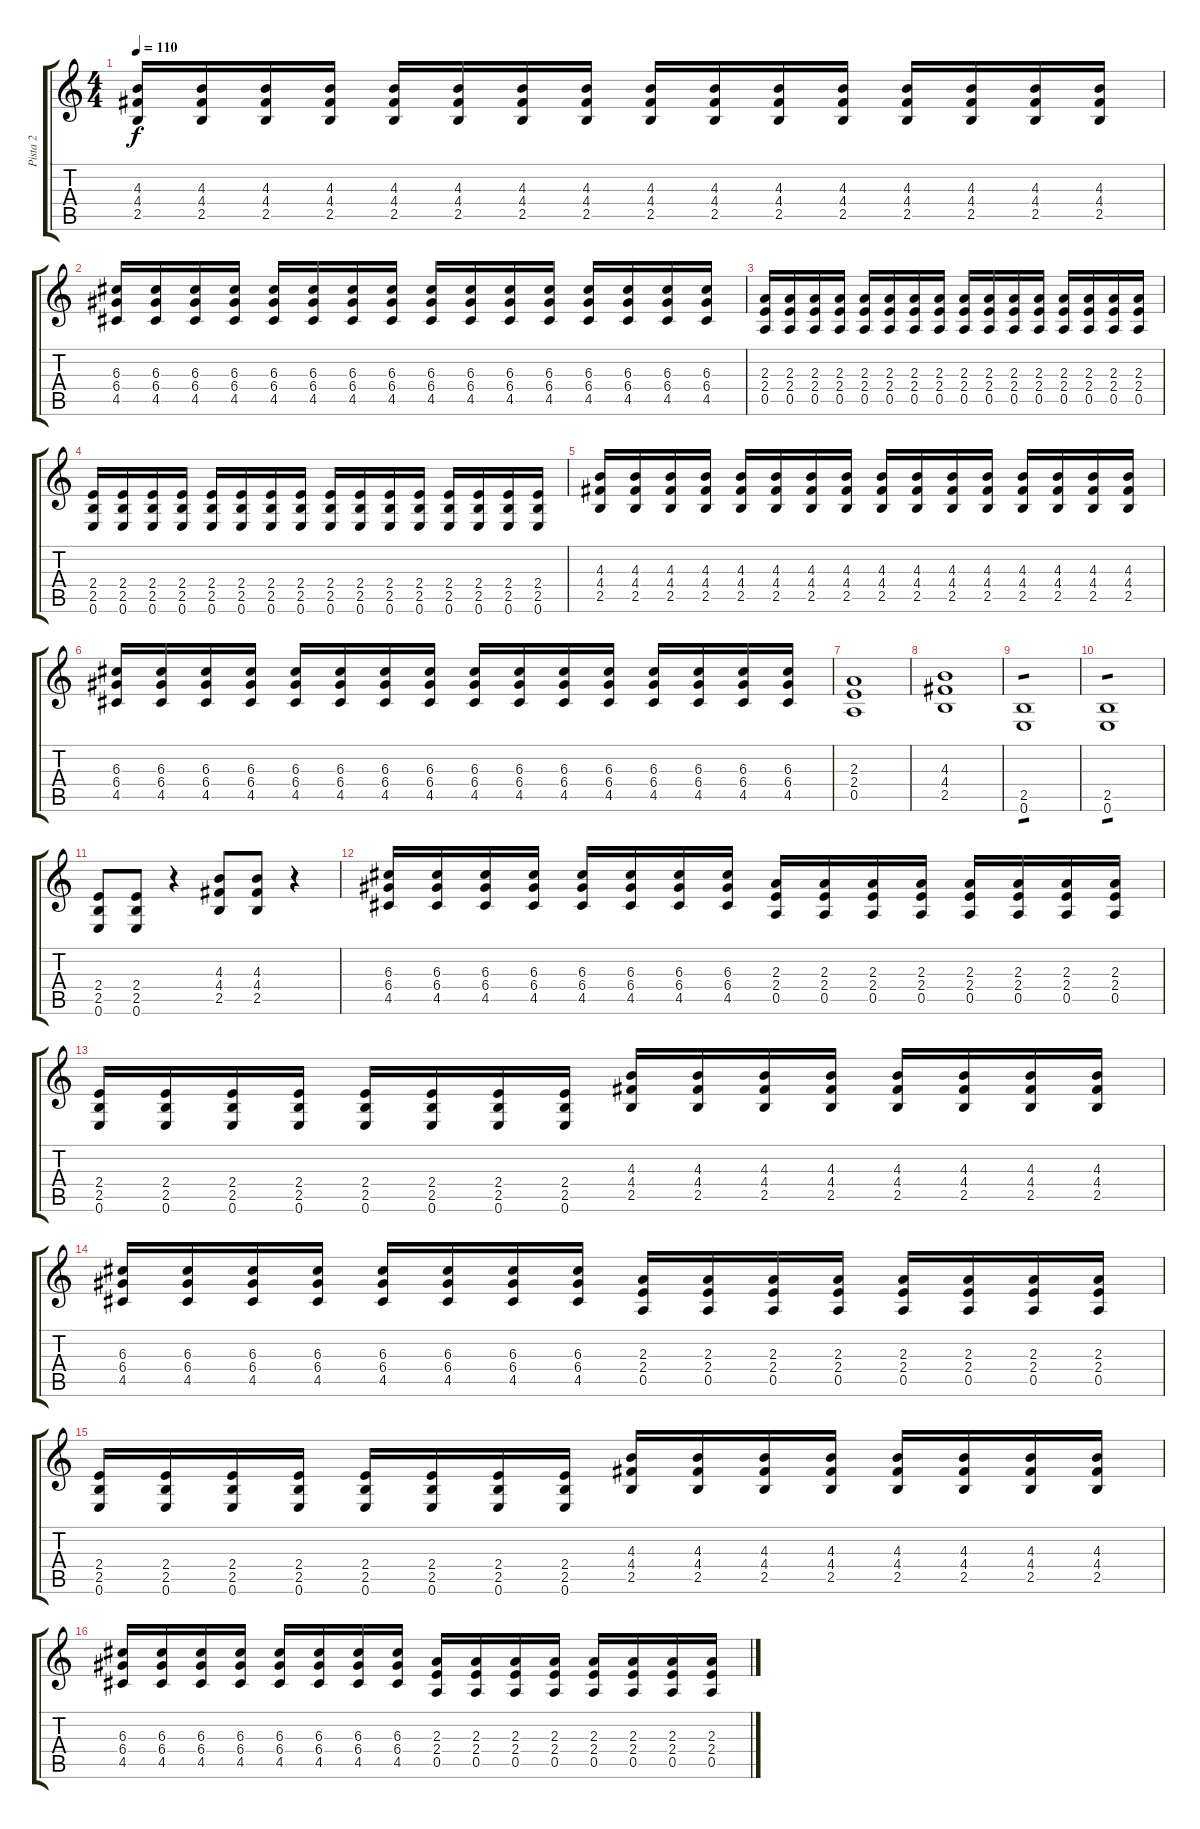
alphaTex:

\track ("Pista 2" "Pista 2") {instrument distortionguitar}
\staff {score tabs}
\tuning (E4 B3 G3 D3 A2 E2) {hide}
\ts (4 4)
\tempo 110
\clef g2
\ks c
(4.3 4.4 2.5).16{dy f} (4.3 4.4 2.5).16 (4.3 4.4 2.5).16 (4.3 4.4 2.5).16 (4.3 4.4 2.5).16 (4.3 4.4 2.5).16 (4.3 4.4 2.5).16 (4.3 4.4 2.5).16 (4.3 4.4 2.5).16 (4.3 4.4 2.5).16 (4.3 4.4 2.5).16 (4.3 4.4 2.5).16 (4.3 4.4 2.5).16 (4.3 4.4 2.5).16 (4.3 4.4 2.5).16 (4.3 4.4 2.5).16 |
(6.3 6.4 4.5).16 (6.3 6.4 4.5).16 (6.3 6.4 4.5).16 (6.3 6.4 4.5).16 (6.3 6.4 4.5).16 (6.3 6.4 4.5).16 (6.3 6.4 4.5).16 (6.3 6.4 4.5).16 (6.3 6.4 4.5).16 (6.3 6.4 4.5).16 (6.3 6.4 4.5).16 (6.3 6.4 4.5).16 (6.3 6.4 4.5).16 (6.3 6.4 4.5).16 (6.3 6.4 4.5).16 (6.3 6.4 4.5).16 |
(2.3 2.4 0.5).16 (2.3 2.4 0.5).16 (2.3 2.4 0.5).16 (2.3 2.4 0.5).16 (2.3 2.4 0.5).16 (2.3 2.4 0.5).16 (2.3 2.4 0.5).16 (2.3 2.4 0.5).16 (2.3 2.4 0.5).16 (2.3 2.4 0.5).16 (2.3 2.4 0.5).16 (2.3 2.4 0.5).16 (2.3 2.4 0.5).16 (2.3 2.4 0.5).16 (2.3 2.4 0.5).16 (2.3 2.4 0.5).16 |
(2.4 2.5 0.6).16{instrument overdrivenguitar} (2.4 2.5 0.6).16 (2.4 2.5 0.6).16 (2.4 2.5 0.6).16 (2.4 2.5 0.6).16 (2.4 2.5 0.6).16 (2.4 2.5 0.6).16 (2.4 2.5 0.6).16 (2.4 2.5 0.6).16 (2.4 2.5 0.6).16 (2.4 2.5 0.6).16 (2.4 2.5 0.6).16 (2.4 2.5 0.6).16 (2.4 2.5 0.6).16 (2.4 2.5 0.6).16 (2.4 2.5 0.6).16 |
(4.3 4.4 2.5).16 (4.3 4.4 2.5).16 (4.3 4.4 2.5).16 (4.3 4.4 2.5).16 (4.3 4.4 2.5).16 (4.3 4.4 2.5).16 (4.3 4.4 2.5).16 (4.3 4.4 2.5).16 (4.3 4.4 2.5).16 (4.3 4.4 2.5).16 (4.3 4.4 2.5).16 (4.3 4.4 2.5).16 (4.3 4.4 2.5).16 (4.3 4.4 2.5).16 (4.3 4.4 2.5).16 (4.3 4.4 2.5).16 |
(6.3 6.4 4.5).16 (6.3 6.4 4.5).16 (6.3 6.4 4.5).16 (6.3 6.4 4.5).16 (6.3 6.4 4.5).16 (6.3 6.4 4.5).16 (6.3 6.4 4.5).16 (6.3 6.4 4.5).16 (6.3 6.4 4.5).16 (6.3 6.4 4.5).16 (6.3 6.4 4.5).16 (6.3 6.4 4.5).16 (6.3 6.4 4.5).16 (6.3 6.4 4.5).16 (6.3 6.4 4.5).16 (6.3 6.4 4.5).16 |
(2.3 2.4 0.5).1 |
(4.3 4.4 2.5).1 |
(2.5 0.6).1{tp 1} |
(2.5 0.6).1{tp 1} |
(2.4 2.5 0.6).8 (2.4 2.5 0.6).8 r.4 (4.3 4.4 2.5).8 (4.3 4.4 2.5).8 r.4 |
(6.3 6.4 4.5).16 (6.3 6.4 4.5).16 (6.3 6.4 4.5).16 (6.3 6.4 4.5).16 (6.3 6.4 4.5).16 (6.3 6.4 4.5).16 (6.3 6.4 4.5).16 (6.3 6.4 4.5).16 (2.3 2.4 0.5).16 (2.3 2.4 0.5).16 (2.3 2.4 0.5).16 (2.3 2.4 0.5).16 (2.3 2.4 0.5).16 (2.3 2.4 0.5).16 (2.3 2.4 0.5).16 (2.3 2.4 0.5).16 |
(2.4 2.5 0.6).16 (2.4 2.5 0.6).16 (2.4 2.5 0.6).16 (2.4 2.5 0.6).16 (2.4 2.5 0.6).16 (2.4 2.5 0.6).16 (2.4 2.5 0.6).16 (2.4 2.5 0.6).16 (4.3 4.4 2.5).16 (4.3 4.4 2.5).16 (4.3 4.4 2.5).16 (4.3 4.4 2.5).16 (4.3 4.4 2.5).16 (4.3 4.4 2.5).16 (4.3 4.4 2.5).16 (4.3 4.4 2.5).16 |
(6.3 6.4 4.5).16 (6.3 6.4 4.5).16 (6.3 6.4 4.5).16 (6.3 6.4 4.5).16 (6.3 6.4 4.5).16 (6.3 6.4 4.5).16 (6.3 6.4 4.5).16 (6.3 6.4 4.5).16 (2.3 2.4 0.5).16 (2.3 2.4 0.5).16 (2.3 2.4 0.5).16 (2.3 2.4 0.5).16 (2.3 2.4 0.5).16 (2.3 2.4 0.5).16 (2.3 2.4 0.5).16 (2.3 2.4 0.5).16 |
(2.4 2.5 0.6).16 (2.4 2.5 0.6).16 (2.4 2.5 0.6).16 (2.4 2.5 0.6).16 (2.4 2.5 0.6).16 (2.4 2.5 0.6).16 (2.4 2.5 0.6).16 (2.4 2.5 0.6).16 (4.3 4.4 2.5).16 (4.3 4.4 2.5).16 (4.3 4.4 2.5).16 (4.3 4.4 2.5).16 (4.3 4.4 2.5).16 (4.3 4.4 2.5).16 (4.3 4.4 2.5).16 (4.3 4.4 2.5).16 |
(6.3 6.4 4.5).16 (6.3 6.4 4.5).16 (6.3 6.4 4.5).16 (6.3 6.4 4.5).16 (6.3 6.4 4.5).16 (6.3 6.4 4.5).16 (6.3 6.4 4.5).16 (6.3 6.4 4.5).16 (2.3 2.4 0.5).16 (2.3 2.4 0.5).16 (2.3 2.4 0.5).16 (2.3 2.4 0.5).16 (2.3 2.4 0.5).16 (2.3 2.4 0.5).16 (2.3 2.4 0.5).16 (2.3 2.4 0.5).16
